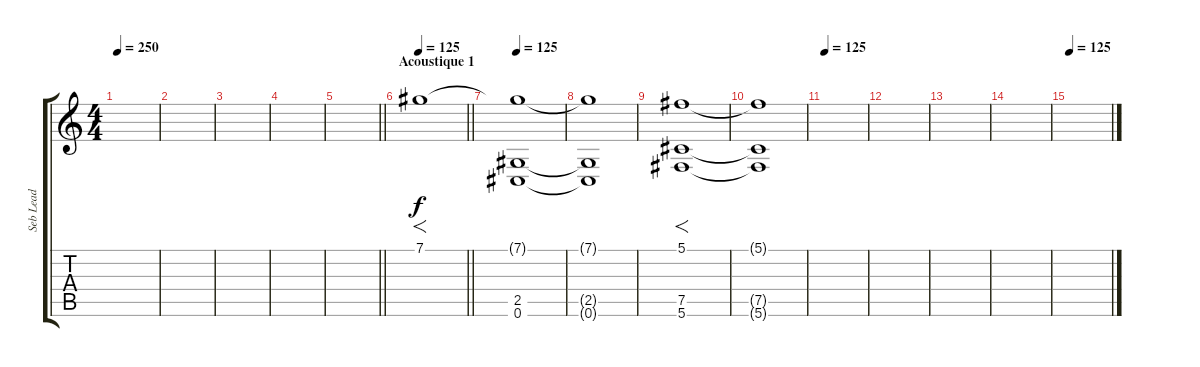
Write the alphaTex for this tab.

\track ("Seb Lead" "Seb Lead") {instrument distortionguitar}
\staff {score tabs}
\tuning (Db4 Ab3 E3 B2 Gb2 Db2) {hide}
\ts (4 4)
\tempo 250
\clef g2
\ks c
|
|
|
|
\barLineRight lightlight
|
\section ("" "Acoustique 1")
\tempo 125
\barLineRight lightlight
7.1.1{f} |
\tempo 125
(7.1{t} 2.5 0.6).1 |
(7.1{t} 2.5{t} 0.6{t}).1 |
(5.1 7.5 5.6).1{f} |
(5.1{t} 7.5{t} 5.6{t}).1 |
\tempo 125
|
|
|
|
\tempo 125
